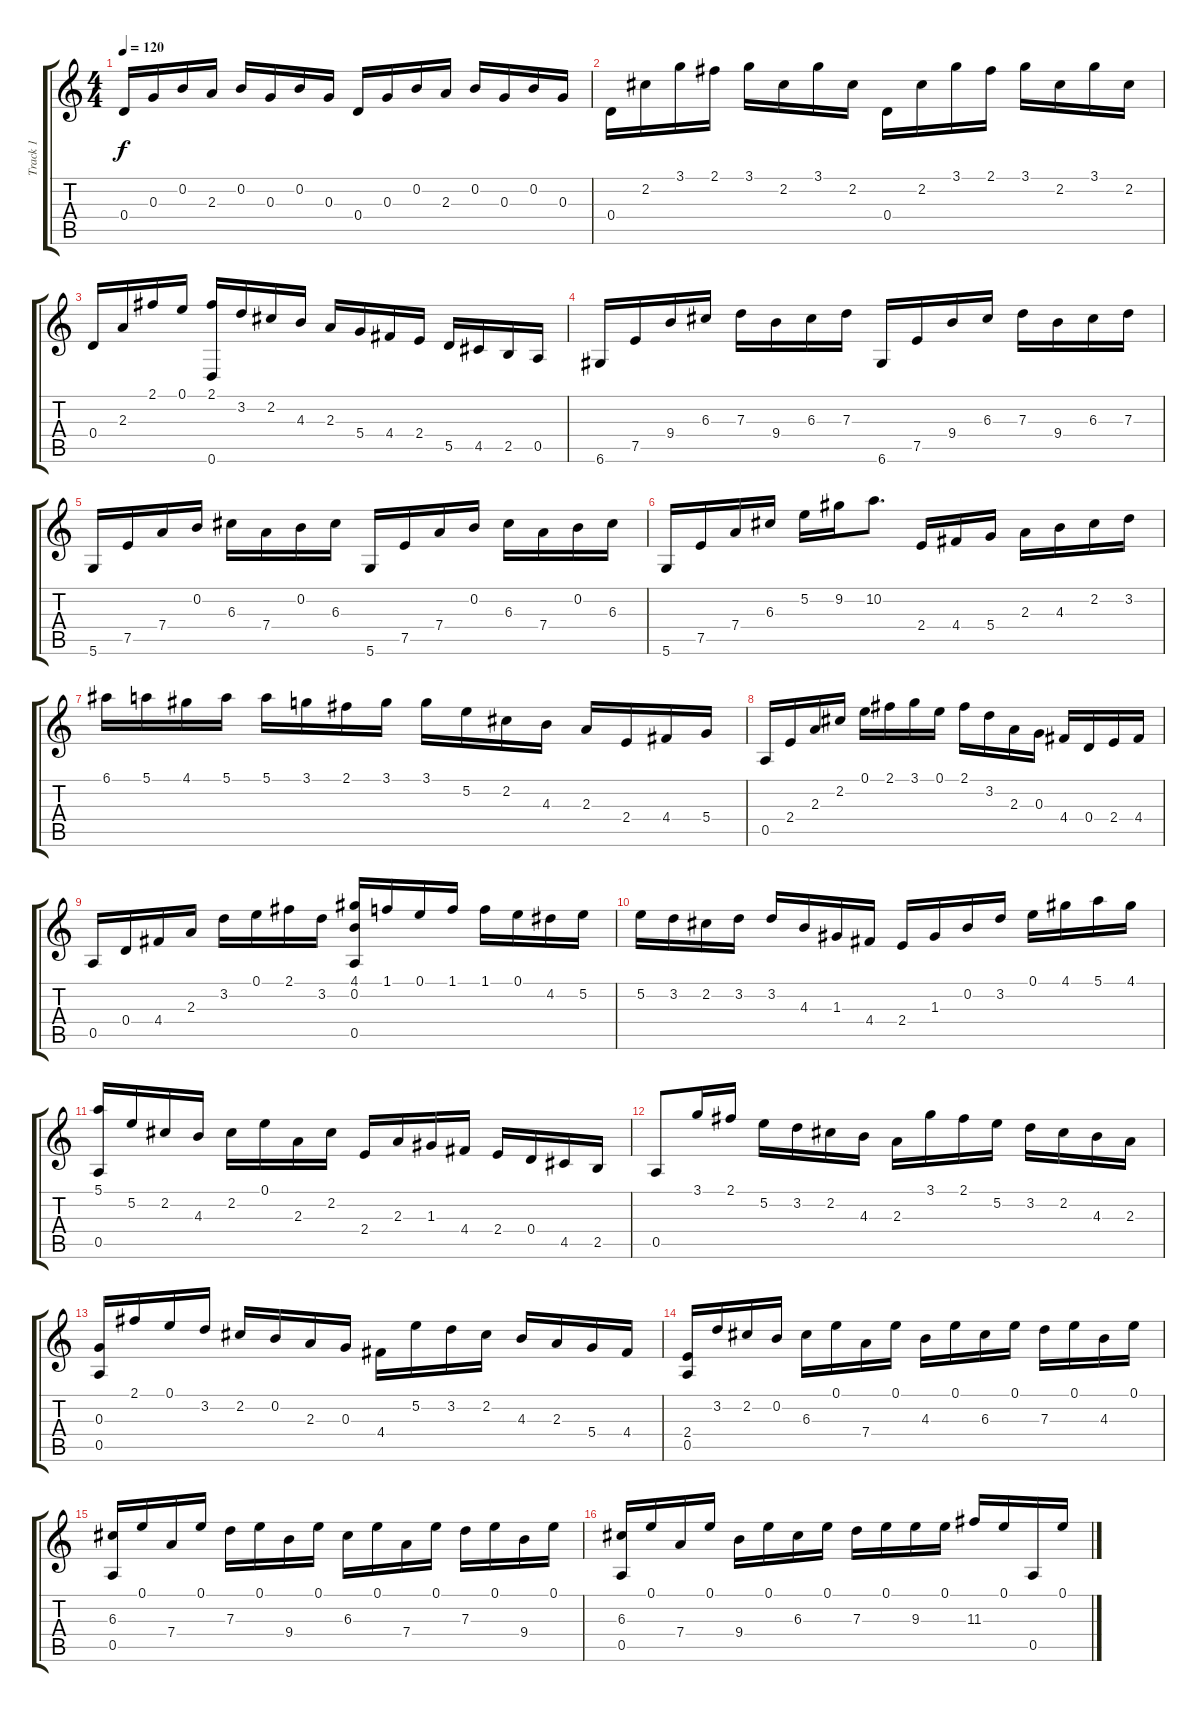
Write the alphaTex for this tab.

\track ("Track 1" "Track 1") {instrument acousticguitarnylon}
\staff {score tabs}
\tuning (E4 B3 G3 D3 A2 D2) {hide}
\ts (4 4)
\tempo 120
\clef g2
\ks c
0.4.16{dy f} 0.3.16 0.2.16 2.3.16 0.2.16 0.3.16 0.2.16 0.3.16 0.4.16 0.3.16 0.2.16 2.3.16 0.2.16 0.3.16 0.2.16 0.3.16 |
0.4.16 2.2.16 3.1.16 2.1.16 3.1.16 2.2.16 3.1.16 2.2.16 0.4.16 2.2.16 3.1.16 2.1.16 3.1.16 2.2.16 3.1.16 2.2.16 |
0.4.16 2.3.16 2.1.16 0.1.16 (2.1 0.6).16 3.2.16 2.2.16 4.3.16 2.3.16 5.4.16 4.4.16 2.4.16 5.5.16 4.5.16 2.5.16 0.5.16 |
6.6.16 7.5.16 9.4.16 6.3.16 7.3.16 9.4.16 6.3.16 7.3.16 6.6.16 7.5.16 9.4.16 6.3.16 7.3.16 9.4.16 6.3.16 7.3.16 |
5.6.16 7.5.16 7.4.16 0.2.16 6.3.16 7.4.16 0.2.16 6.3.16 5.6.16 7.5.16 7.4.16 0.2.16 6.3.16 7.4.16 0.2.16 6.3.16 |
5.6.16 7.5.16 7.4.16 6.3.16 5.2.16 9.2.16 10.2.8{d} 2.4.16 4.4.16 5.4.16 2.3.16 4.3.16 2.2.16 3.2.16 |
6.1.16 5.1.16 4.1.16 5.1.16 5.1.16 3.1.16 2.1.16 3.1.16 3.1.16 5.2.16 2.2.16 4.3.16 2.3.16 2.4.16 4.4.16 5.4.16 |
0.5.16 2.4.16 2.3.16 2.2.16 0.1.16 2.1.16 3.1.16 0.1.16 2.1.16 3.2.16 2.3.16 0.3.16 4.4.16 0.4.16 2.4.16 4.4.16 |
0.5.16 0.4.16 4.4.16 2.3.16 3.2.16 0.1.16 2.1.16 3.2.16 (4.1 0.2 0.5).16 1.1.16 0.1.16 1.1.16 1.1.16 0.1.16 4.2.16 5.2.16 |
5.2.16 3.2.16 2.2.16 3.2.16 3.2.16 4.3.16 1.3.16 4.4.16 2.4.16 1.3.16 0.2.16 3.2.16 0.1.16 4.1.16 5.1.16 4.1.16 |
(5.1 0.5).16 5.2.16 2.2.16 4.3.16 2.2.16 0.1.16 2.3.16 2.2.16 2.4.16 2.3.16 1.3.16 4.4.16 2.4.16 0.4.16 4.5.16 2.5.16 |
0.5.8 3.1.16 2.1.16 5.2.16 3.2.16 2.2.16 4.3.16 2.3.16 3.1.16 2.1.16 5.2.16 3.2.16 2.2.16 4.3.16 2.3.16 |
(0.3 0.5).16 2.1.16 0.1.16 3.2.16 2.2.16 0.2.16 2.3.16 0.3.16 4.4.16 5.2.16 3.2.16 2.2.16 4.3.16 2.3.16 5.4.16 4.4.16 |
(2.4 0.5).16 3.2.16 2.2.16 0.2.16 6.3.16 0.1.16 7.4.16 0.1.16 4.3.16 0.1.16 6.3.16 0.1.16 7.3.16 0.1.16 4.3.16 0.1.16 |
(6.3 0.5).16 0.1.16 7.4.16 0.1.16 7.3.16 0.1.16 9.4.16 0.1.16 6.3.16 0.1.16 7.4.16 0.1.16 7.3.16 0.1.16 9.4.16 0.1.16 |
(6.3 0.5).16 0.1.16 7.4.16 0.1.16 9.4.16 0.1.16 6.3.16 0.1.16 7.3.16 0.1.16 9.3.16 0.1.16 11.3.16 0.1.16 0.5.16 0.1.16
